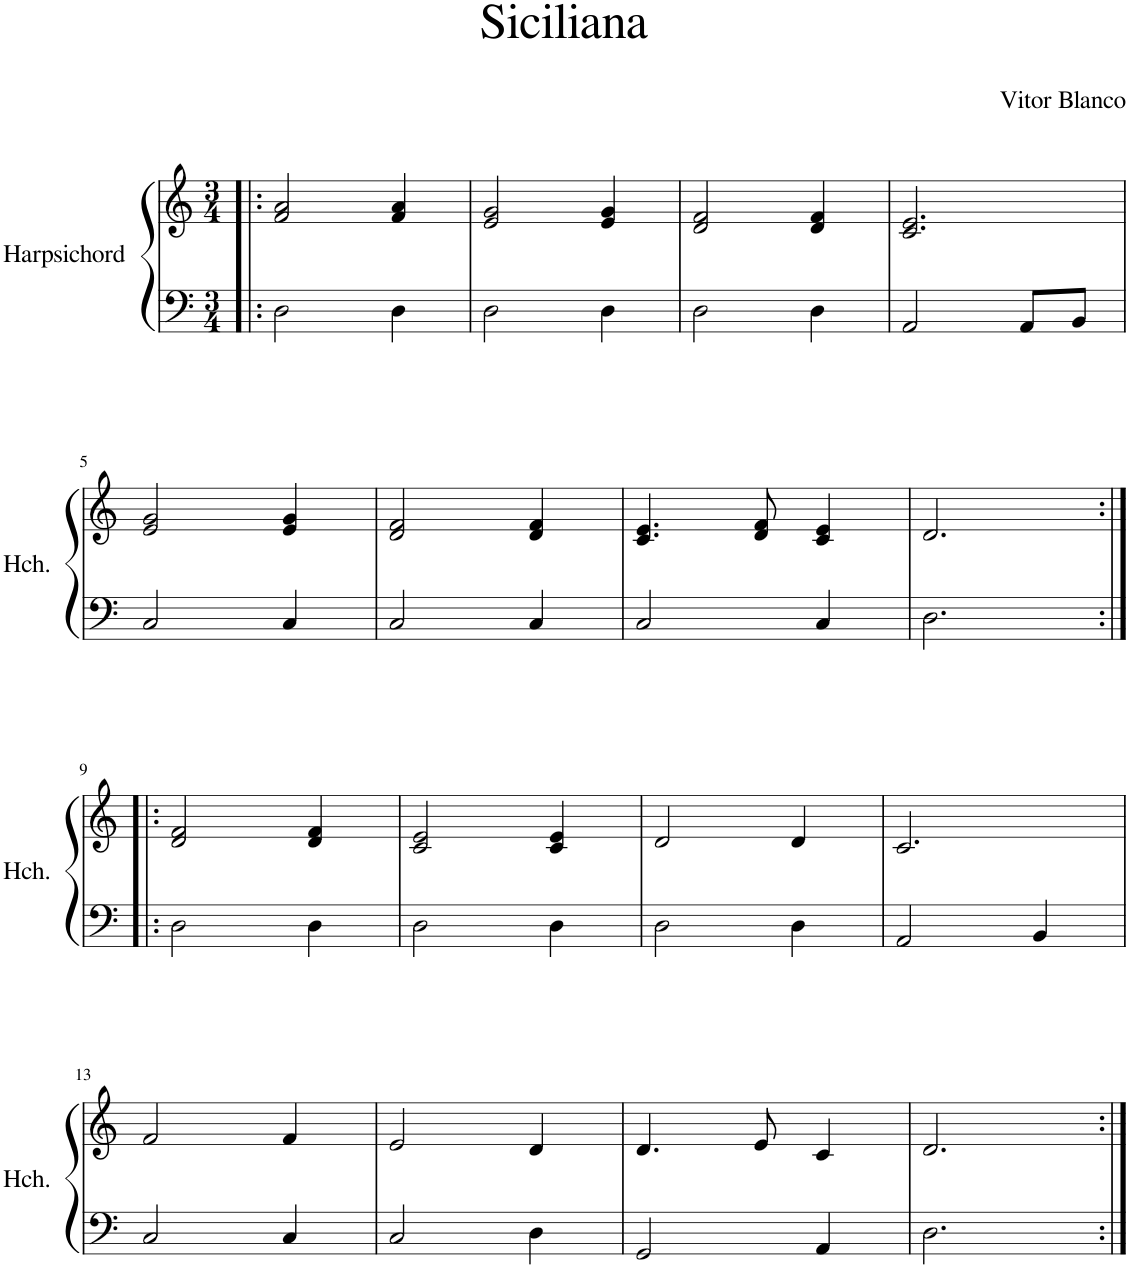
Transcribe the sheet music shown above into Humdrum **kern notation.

**kern	**kern
*part1	*part1
*staff2	*staff1
*I"Harpsichord	*
*I'Hch.	*
*clefF4	*clefG2
*k[]	*k[]
*M3/4	*M3/4
=1!|:	=1!|:
2D\	2f/ 2a/
4D\	4f/ 4a/
=2	=2
2D\	2e/ 2g/
4D\	4e/ 4g/
=3	=3
2D\	2d/ 2f/
4D\	4d/ 4f/
=4	=4
2AA/	2.c/ 2.e/
8AA/L	.
8BB/J	.
!!LO:LB:g=z
=5	=5
2C/	2e/ 2g/
4C/	4e/ 4g/
=6	=6
2C/	2d/ 2f/
4C/	4d/ 4f/
=7	=7
2C/	4.c/ 4.e/
.	8d/ 8f/
4C/	4c/ 4e/
=8	=8
2.D\	2.d/
!!LO:LB:g=z
=9:|!|:	=9:|!|:
2D\	2d/ 2f/
4D\	4d/ 4f/
=10	=10
2D\	2c/ 2e/
4D\	4c/ 4e/
=11	=11
2D\	2d/
4D\	4d/
=12	=12
2AA/	2.c/
4BB/	.
!!LO:LB:g=z
=13	=13
2C/	2f/
4C/	4f/
=14	=14
2C/	2e/
4D\	4d/
=15	=15
2GG/	4.d/
.	8e/
4AA/	4c/
=16	=16
2.D\	2.d/
=:|!	=:|!
*-	*-
